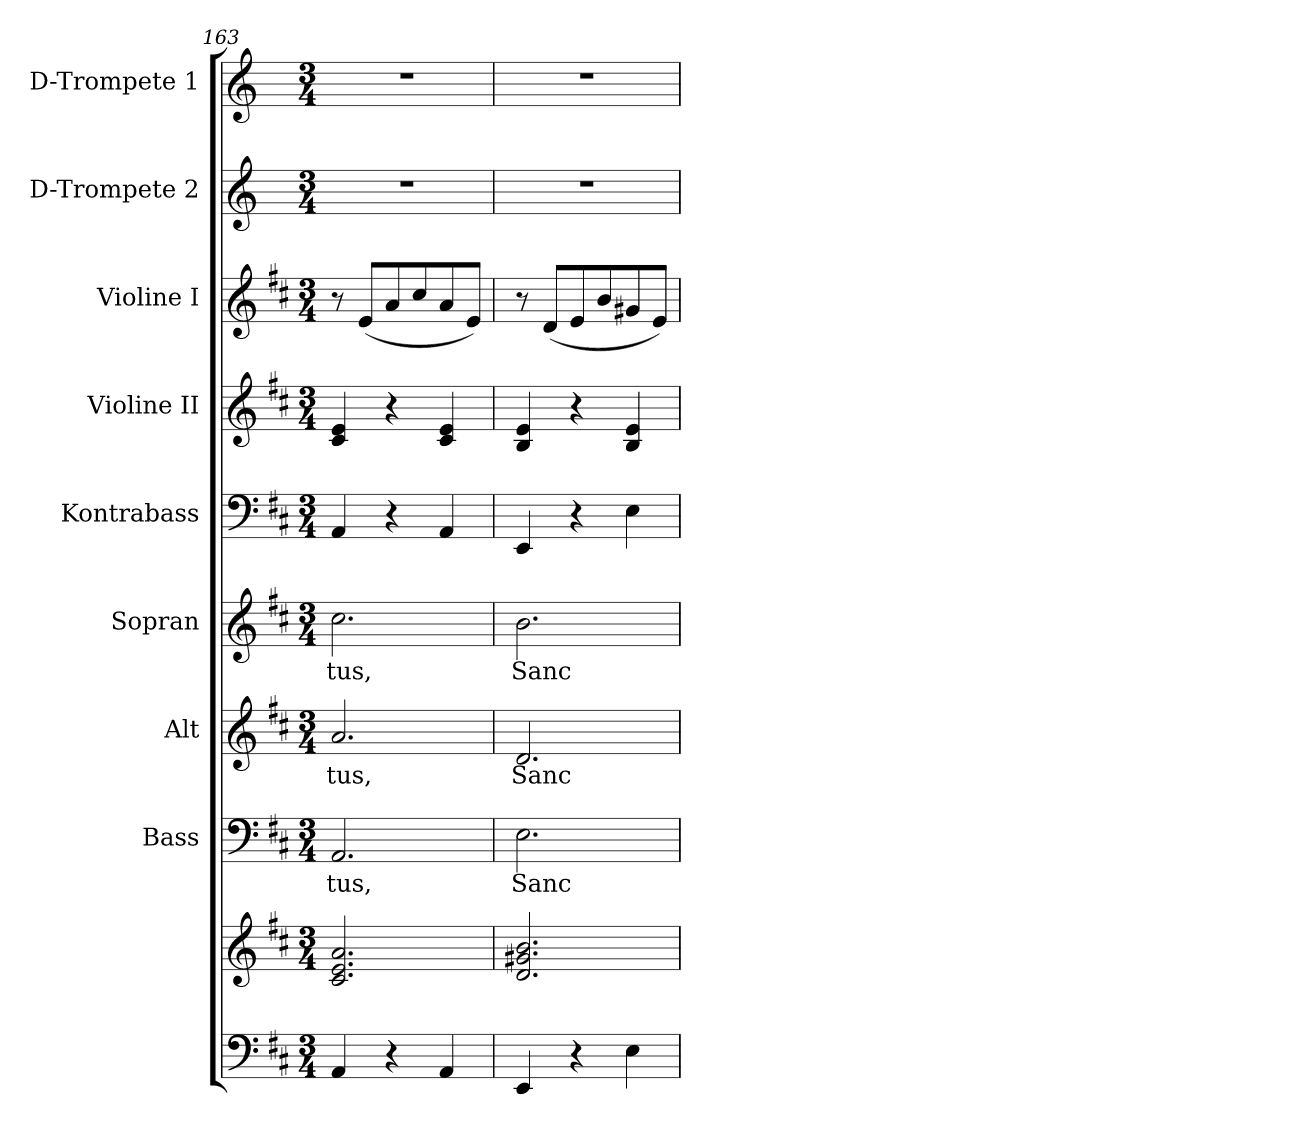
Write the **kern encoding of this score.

**kern	**kern	**kern	**text	**kern	**text	**kern	**text	**kern	**kern	**kern	**kern	**kern
*part9	*part9	*part8	*part8	*part7	*part7	*part6	*part6	*part5	*part4	*part3	*part2	*part1
*staff10	*staff9	*staff8	*staff8	*staff7	*staff7	*staff6	*staff6	*staff5	*staff4	*staff3	*staff2	*staff1
*	*	*I"Bass	*	*I"Alt	*	*I"Sopran	*	*I"Kontrabass	*I"Violine II	*I"Violine I	*I"D-Trompete 2	*I"D-Trompete 1
*	*	*I'B.	*	*I'A.	*	*I'S.	*	*I'Kb.	*I'Vl. II	*I'Vl. I	*I'D Trp. 2	*I'D Trp. 1
*clefF4	*clefG2	*clefF4	*	*clefG2	*	*clefG2	*	*clefF4	*clefG2	*clefG2	*clefG2	*clefG2
*	*	*	*	*	*	*	*	*ITrd7c12	*	*	*ITrd-1c-2	*ITrd-1c-2
*k[f#c#]	*k[f#c#]	*k[f#c#]	*	*k[f#c#]	*	*k[f#c#]	*	*k[f#c#]	*k[f#c#]	*k[f#c#]	*k[f#c#]	*k[f#c#]
*D:	*D:	*D:	*	*D:	*	*D:	*	*D:	*D:	*D:	*D:	*D:
*M3/4	*M3/4	*M3/4	*	*M3/4	*	*M3/4	*	*M3/4	*M3/4	*M3/4	*M3/4	*M3/4
=163	=163	=163	=163	=163	=163	=163	=163	=163	=163	=163	=163	=163
!	!	!	!LO:LY:b	!	!LO:LY:b	!	!LO:LY:b	!	!	!	!	!
4AA/	2.c#/ 2.e/ 2.a/	2.AA/	-tus,	2.a/	-tus,	2.cc#\	-tus,	4AAA/	4c#/ 4e/	8r	2.r	2.r
.	.	.	.	.	.	.	.	.	.	(<8e/L	.	.
4r	.	.	.	.	.	.	.	4r	4r	8a/	.	.
.	.	.	.	.	.	.	.	.	.	8cc#/	.	.
4AA/	.	.	.	.	.	.	.	4AAA/	4c#/ 4e/	8a/	.	.
.	.	.	.	.	.	.	.	.	.	8e/J)	.	.
=164	=164	=164	=164	=164	=164	=164	=164	=164	=164	=164	=164	=164
!	!	!	!LO:LY:b	!	!LO:LY:b	!	!LO:LY:b	!	!	!	!	!
4EE/	2.d/ 2.g#X/ 2.b/	2.E\	Sanc-	2.d/	Sanc-	2.b\	Sanc-	4EEE/	4B/ 4e/	8r	2.r	2.r
.	.	.	.	.	.	.	.	.	.	(<8d/L	.	.
4r	.	.	.	.	.	.	.	4r	4r	8e/	.	.
.	.	.	.	.	.	.	.	.	.	8b/	.	.
4E\	.	.	.	.	.	.	.	4EE\	4B/ 4e/	8g#/	.	.
.	.	.	.	.	.	.	.	.	.	8e/J)	.	.
=	=	=	=	=	=	=	=	=	=	=	=	=
*-	*-	*-	*-	*-	*-	*-	*-	*-	*-	*-	*-	*-
